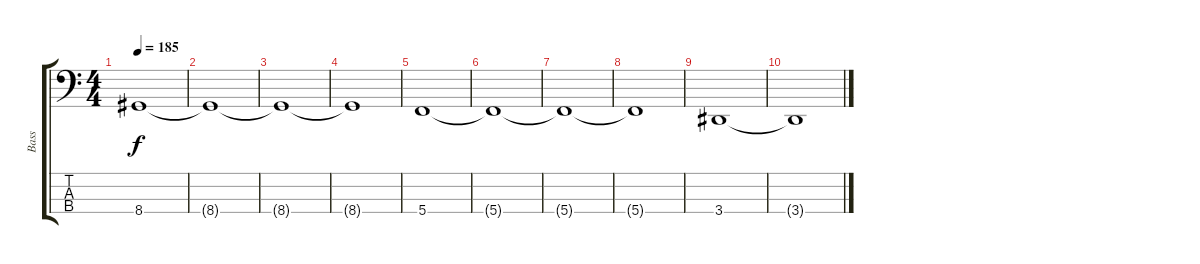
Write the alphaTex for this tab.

\track ("Bass" "Bass") {instrument electricbassfinger}
\staff {score tabs}
\tuning (F2 C2 G1 C1) {hide}
\ts (4 4)
\tempo 185
\clef f4
\ks c
8.4.1{dy f} |
8.4{t}.1 |
8.4{t}.1 |
8.4{t}.1 |
5.4.1 |
5.4{t}.1 |
5.4{t}.1 |
5.4{t}.1 |
3.4.1 |
3.4{t}.1
